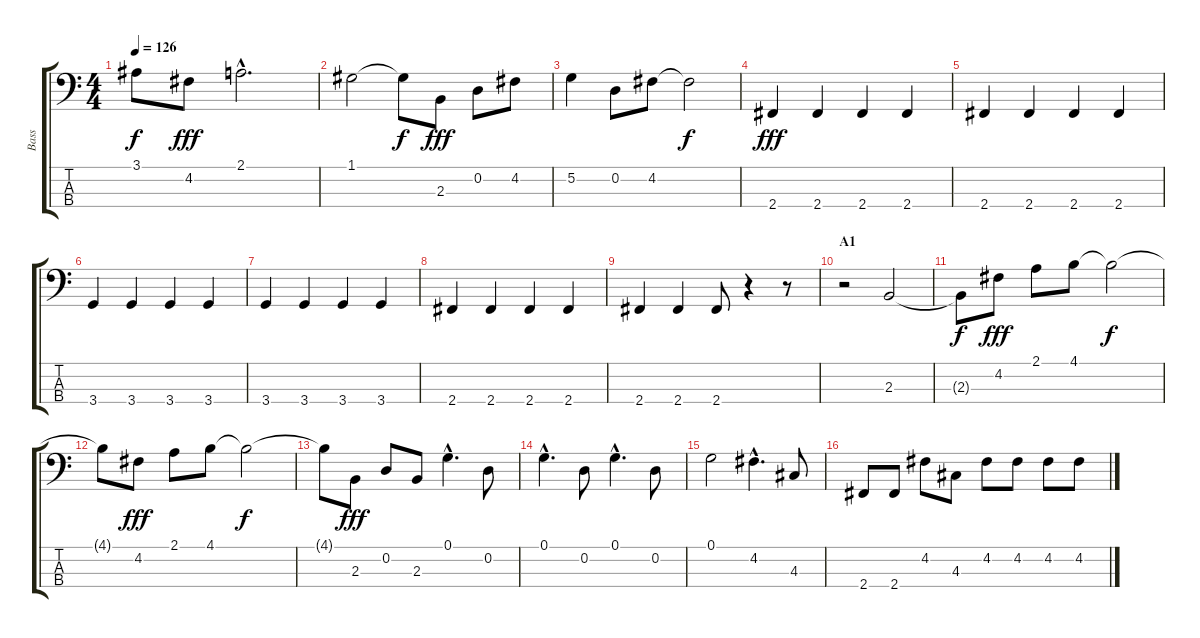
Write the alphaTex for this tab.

\track ("Bass" "Bass") {instrument electricbassfinger}
\staff {score tabs}
\tuning (G2 D2 A1 E1) {hide}
\ts (4 4)
\tempo 126
\clef f4
\ks c
3.1{t}.8{dy f} 4.2.8{dy fff} 2.1{hac}.2{d} |
1.1.2 1.1{t}.8{dy f} 2.3.8{dy fff} 0.2.8 4.2.8 |
5.2.4 0.2.8 4.2.8 4.2{t}.2{dy f} |
2.4.4{dy fff} 2.4.4 2.4.4 2.4.4 |
2.4.4 2.4.4 2.4.4 2.4.4 |
3.4.4 3.4.4 3.4.4 3.4.4 |
3.4.4 3.4.4 3.4.4 3.4.4 |
2.4.4 2.4.4 2.4.4 2.4.4 |
2.4.4 2.4.4 2.4.8 r.4 r.8 |
\section ("" "A1")
r.2 2.3.2 |
2.3{t}.8{dy f} 4.2.8{dy fff} 2.1.8 4.1.8 4.1{t}.2{dy f} |
4.1{t}.8 4.2.8{dy fff} 2.1.8 4.1.8 4.1{t}.2{dy f} |
4.1{t}.8 2.3.8{dy fff} 0.2.8 2.3.8 0.1{hac}.4{d} 0.2.8 |
0.1{hac}.4{d} 0.2.8 0.1{hac}.4{d} 0.2.8 |
0.1.2 4.2{hac}.4{d} 4.3.8 |
2.4.8 2.4.8 4.2.8 4.3.8 4.2.8 4.2.8 4.2.8 4.2.8
